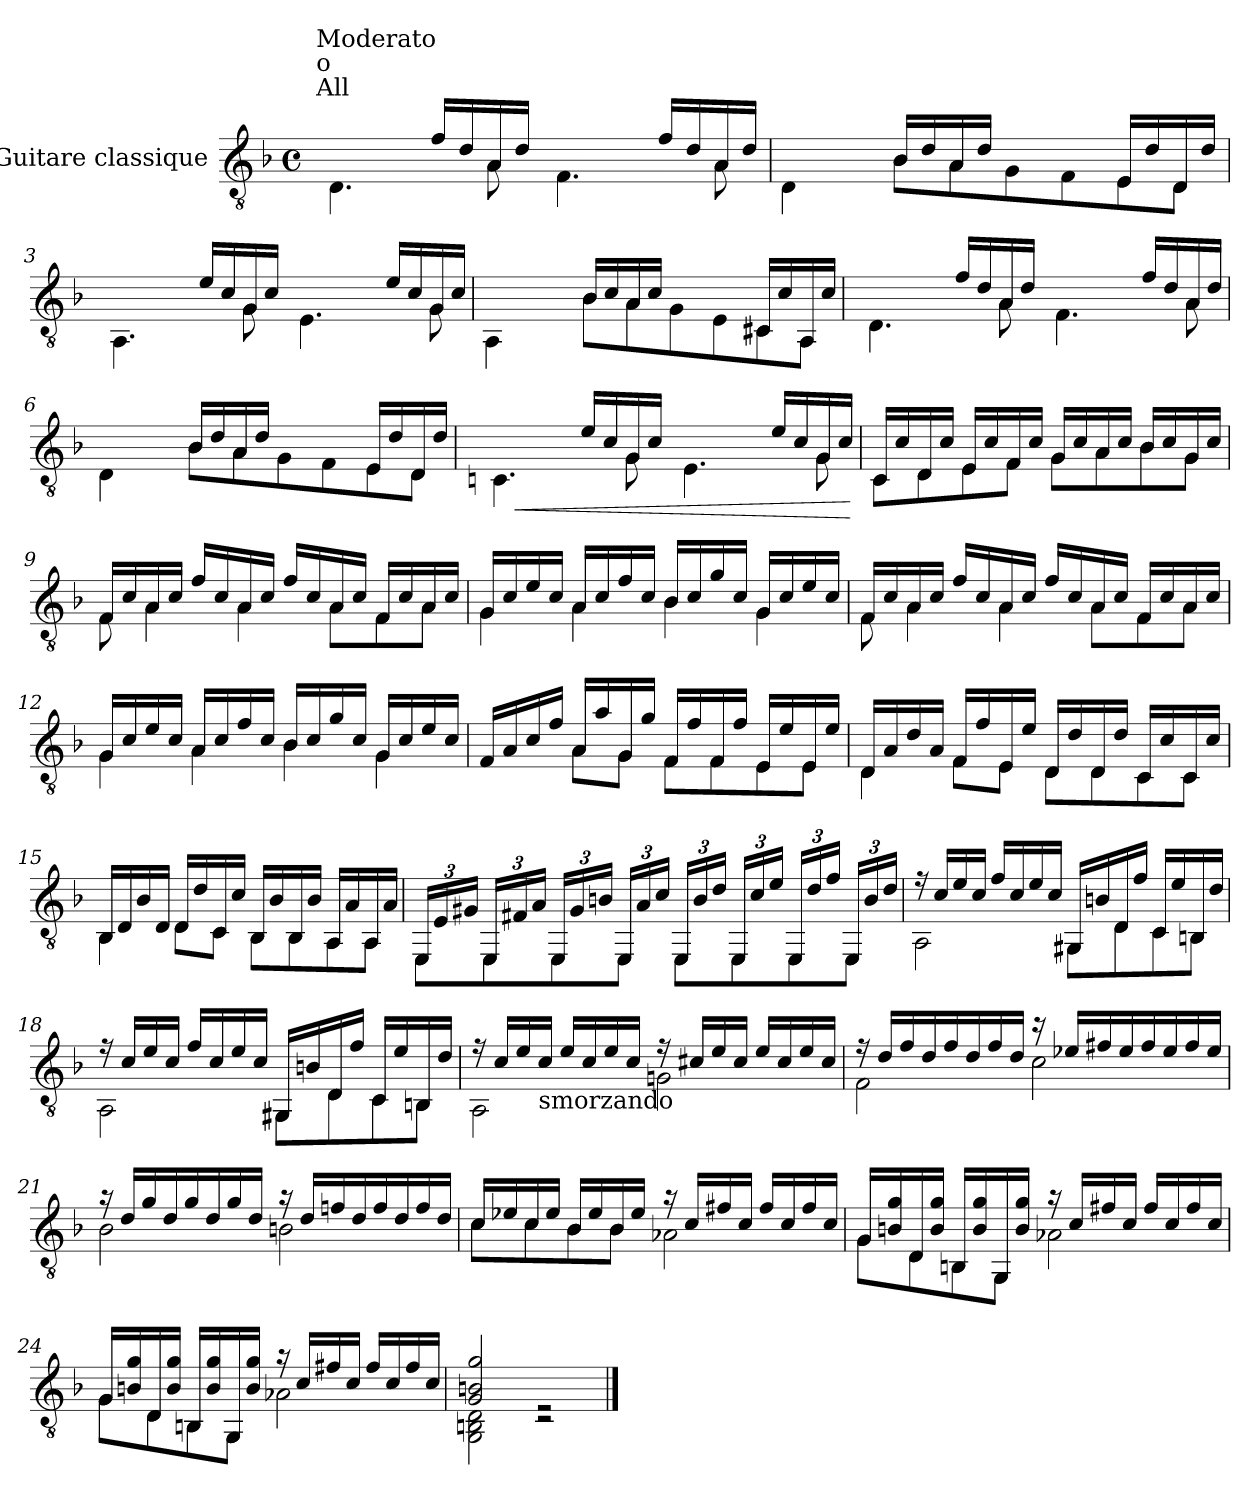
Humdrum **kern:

**kern	**dynam
*part1	*part1
*staff1	*staff1
*I"Guitare classique	*
*clefGv2	*
*k[b-]	*
*M4/4	*
*met(c)	*
*MM72	*
=1	=1
*^	*
!LO:TX:a:t=All	!	!
!LO:TX:a:t=o	!	!
!LO:TX:a:t=Moderato	!	!
16D/LLyy	4.D\	.
16d/	.	.
16f/	.	.
16d/JJ	.	.
16f/LL	.	.
16d/	.	.
16A/	8A\	.
16d/JJ	.	.
16F/LLyy	4.F\	.
16d/	.	.
16f/	.	.
16d/JJ	.	.
16f/LL	.	.
16d/	.	.
16A/	8A\	.
16d/JJ	.	.
=2	=2	=2
16D/LLyy	4D\	.
16d/	.	.
16f/	.	.
16d/JJ	.	.
16B-/LL	8B-\L	.
16d/	.	.
16A/	8A\	.
16d/JJ	.	.
16G/LLyy	8G\	.
16d/	.	.
16F/	8F\	.
16d/JJ	.	.
16E/LL	8E\	.
16d/	.	.
16D/	8D\J	.
16d/JJ	.	.
!!LO:LB:g=z	!!
=3	=3	=3
16AA/LLyy	4.AA\	.
16c#X/	.	.
16e/	.	.
16c#/JJ	.	.
16e/LL	.	.
16c#/	.	.
16G/	8G\	.
16c#/JJ	.	.
16E/LLyy	4.E\	.
16c#/	.	.
16e/	.	.
16c#/JJ	.	.
16e/LL	.	.
16c#/	.	.
16G/	8G\	.
16c#/JJ	.	.
=4	=4	=4
16AA/LLyy	4AA\	.
16c#X/	.	.
16e/	.	.
16c#/JJ	.	.
16B-/LL	8B-\L	.
16c#/	.	.
16A/	8A\	.
16c#/JJ	.	.
16G/LLyy	8G\	.
16c#/	.	.
16E/	8E\	.
16c#/JJ	.	.
16C#X/LL	8C#\	.
16c#/	.	.
16AA/	8AA\J	.
16c#/JJ	.	.
=5	=5	=5
16D/LLyy	4.D\	.
16d/	.	.
16f/	.	.
16d/JJ	.	.
16f/LL	.	.
16d/	.	.
16A/	8A\	.
16d/JJ	.	.
16F/LLyy	4.F\	.
16d/	.	.
16f/	.	.
16d/JJ	.	.
16f/LL	.	.
16d/	.	.
16A/	8A\	.
16d/JJ	.	.
!!LO:LB:g=z	!!
=6	=6	=6
16D/LLyy	4D\	.
16d/	.	.
16f/	.	.
16d/JJ	.	.
16B-/LL	8B-\L	.
16d/	.	.
16A/	8A\	.
16d/JJ	.	.
16G/LLyy	8G\	.
16d/	.	.
16F/	8F\	.
16d/JJ	.	.
16E/LL	8E\	.
16d/	.	.
16D/	8D\J	.
16d/JJ	.	.
=7	=7	=7
16C/LLyy	4.Cn\	.
!	!	!LO:HP:b
16c/	.	<
16e/	.	.
16c/JJ	.	.
16e/LL	.	.
16c/	.	.
16G/	8G\	.
16c/JJ	.	.
16E/LLyy	4.E\	.
16c/	.	.
16e/	.	.
16c/JJ	.	.
16e/LL	.	.
16c/	.	.
16G/	8G\	.
16c/JJ	.	.
*v	*v	*
.	[
=8	=8
*^	*
16C/LL	8C\L	.
16c/	.	.
16D/	8D\	.
16c/JJ	.	.
16E/LL	8E\	.
16c/	.	.
16F/	8F\J	.
16c/JJ	.	.
16G/LL	8G\L	.
16c/	.	.
16A/	8A\	.
16c/JJ	.	.
16B-/LL	8B-\	.
16c/	.	.
16G/	8G\J	.
16c/JJ	.	.
!!LO:LB:g=z	!!
=9	=9	=9
16F/LL	8F\	.
16c/	.	.
16A/	4A\	.
16c/JJ	.	.
16f/LL	.	.
16c/	.	.
16A/	4A\	.
16c/JJ	.	.
16f/LL	.	.
16c/	.	.
16A/	8A\L	.
16c/JJ	.	.
16F/LL	8F\	.
16c/	.	.
16A/	8A\J	.
16c/JJ	.	.
=10	=10	=10
16G/LL	4G\	.
16c/	.	.
16e/	.	.
16c/JJ	.	.
16A/LL	4A\	.
16c/	.	.
16f/	.	.
16c/JJ	.	.
16B-/LL	4B-\	.
16c/	.	.
16g/	.	.
16c/JJ	.	.
16G/LL	4G\	.
16c/	.	.
16e/	.	.
16c/JJ	.	.
=11	=11	=11
16F/LL	8F\	.
16c/	.	.
16A/	4A\	.
16c/JJ	.	.
16f/LL	.	.
16c/	.	.
16A/	4A\	.
16c/JJ	.	.
16f/LL	.	.
16c/	.	.
16A/	8A\L	.
16c/JJ	.	.
16F/LL	8F\	.
16c/	.	.
16A/	8A\J	.
16c/JJ	.	.
!!LO:LB:g=z	!!
=12	=12	=12
16G/LL	4G\	.
16c/	.	.
16e/	.	.
16c/JJ	.	.
16A/LL	4A\	.
16c/	.	.
16f/	.	.
16c/JJ	.	.
16B-/LL	4B-\	.
16c/	.	.
16g/	.	.
16c/JJ	.	.
16G/LL	4G\	.
16c/	.	.
16e/	.	.
16c/JJ	.	.
=13	=13	=13
16F/LL	4ryy	.
16A/	.	.
16c/	.	.
16f/JJ	.	.
16A/LL	8A\L	.
16a/	.	.
16G/	8G\J	.
16g/JJ	.	.
16F/LL	8F\L	.
16f/	.	.
16F/	8F\	.
16f/JJ	.	.
16E/LL	8E\	.
16e/	.	.
16E/	8E\J	.
16e/JJ	.	.
=14	=14	=14
16D/LL	4D\	.
16A/	.	.
16d/	.	.
16A/JJ	.	.
16F/LL	8F\L	.
16f/	.	.
16E/	8E\J	.
16e/JJ	.	.
16D/LL	8D\L	.
16d/	.	.
16D/	8D\	.
16d/JJ	.	.
16C/LL	8C\	.
16c/	.	.
16C/	8C\J	.
16c/JJ	.	.
!!LO:LB:g=z	!!
=15	=15	=15
16BB-/LL	4BB-\	.
16D/	.	.
16B-/	.	.
16D/JJ	.	.
16D/LL	8D\L	.
16d/	.	.
16C/	8C\J	.
16c/JJ	.	.
16BB-/LL	8BB-\L	.
16B-/	.	.
16BB-/	8BB-\	.
16B-/JJ	.	.
16AA/LL	8AA\	.
16A/	.	.
16AA/	8AA\J	.
16A/JJ	.	.
=16	=16	=16
*Xbrackettup	*	*
24EE/LL	8EE\L	.
24E/	.	.
24G#X/JJ	.	.
24EE/LL	8EE\	.
24F#X/	.	.
24A/JJ	.	.
24EE/LL	8EE\	.
24G#/	.	.
24Bn/JJ	.	.
24EE/LL	8EE\J	.
24A/	.	.
24c/JJ	.	.
24EE/LL	8EE\L	.
24B/	.	.
24d/JJ	.	.
24EE/LL	8EE\	.
24c/	.	.
24e/JJ	.	.
24EE/LL	8EE\	.
24d/	.	.
24f/JJ	.	.
24EE/LL	8EE\J	.
24B/	.	.
24d/JJ	.	.
!!LO:LB:g=z	!!
=17	=17	=17
16r	2AA\	.
16c/LL	.	.
16e/	.	.
16c/JJ	.	.
16f/LL	.	.
16c/	.	.
16e/	.	.
16c/JJ	.	.
16GG#X/LL	8GG#\L	.
16Bn/	.	.
16D/	8D\	.
16f/JJ	.	.
16C/LL	8C\	.
16e/	.	.
16BBn/	8BB\J	.
16d/JJ	.	.
=18	=18	=18
16r	2AA\	.
16c/LL	.	.
16e/	.	.
16c/JJ	.	.
16f/LL	.	.
16c/	.	.
16e/	.	.
16c/JJ	.	.
16GG#X/LL	8GG#\L	.
16Bn/	.	.
16D/	8D\	.
16f/JJ	.	.
16C/LL	8C\	.
16e/	.	.
16BBn/	8BB\J	.
16d/JJ	.	.
=19	=19	=19
16r	2AA\	.
16c/LL	.	.
16e/	.	.
!LO:TX:b:t=smorzando	!	!
16c/JJ	.	.
16e/LL	.	.
16c/	.	.
16e/	.	.
16c/JJ	.	.
16r	2Gn\	.
16c#X/LL	.	.
16e/	.	.
16c#/JJ	.	.
16e/LL	.	.
16c#/	.	.
16e/	.	.
16c#/JJ	.	.
!!LO:LB:g=z	!!
=20	=20	=20
16r	2F\	.
16d/LL	.	.
16f/	.	.
16d/	.	.
16f/	.	.
16d/	.	.
16f/	.	.
16d/JJ	.	.
16r	2c\	.
16e-X/LL	.	.
16f#X/	.	.
16e-/	.	.
16f#/	.	.
16e-/	.	.
16f#/	.	.
16e-/JJ	.	.
=21	=21	=21
16r	2B-\	.
16d/LL	.	.
16g/	.	.
16d/	.	.
16g/	.	.
16d/	.	.
16g/	.	.
16d/JJ	.	.
16r	2Bn\	.
16d/LL	.	.
16fn/	.	.
16d/	.	.
16f/	.	.
16d/	.	.
16f/	.	.
16d/JJ	.	.
=22	=22	=22
16c/LL	8c\L	.
16e-X/	.	.
16c/	8c\	.
16e-/JJ	.	.
16B-/LL	8B-\	.
16e-/	.	.
16B-/	8B-\J	.
16e-/JJ	.	.
16r	2A-X\	.
16c/LL	.	.
16f#X/	.	.
16c/JJ	.	.
16f#/LL	.	.
16c/	.	.
16f#/	.	.
16c/JJ	.	.
!!LO:LB:g=z	!!
=23	=23	=23
16G/LL	8G\L	.
16Bn/ 16g/	.	.
16D/	8D\	.
16B/ 16g/JJ	.	.
16BBn/LL	8BB\	.
16B/ 16g/	.	.
16GG/	8GG\J	.
16B/ 16g/JJ	.	.
16r	2A-X\	.
16c/LL	.	.
16f#X/	.	.
16c/JJ	.	.
16f#/LL	.	.
16c/	.	.
16f#/	.	.
16c/JJ	.	.
=24	=24	=24
16G/LL	8G\L	.
16Bn/ 16g/	.	.
16D/	8D\	.
16B/ 16g/JJ	.	.
16BBn/LL	8BB\	.
16B/ 16g/	.	.
16GG/	8GG\J	.
16B/ 16g/JJ	.	.
16r	2A-X\	.
16c/LL	.	.
16f#X/	.	.
16c/JJ	.	.
16f#/LL	.	.
16c/	.	.
16f#/	.	.
16c/JJ	.	.
=25	=25	=25
2G/ 2Bn/ 2g/	2GG\ 2BBn\ 2D\	.
2rE	2r	.
*v	*v	*
==	==
*-	*-
